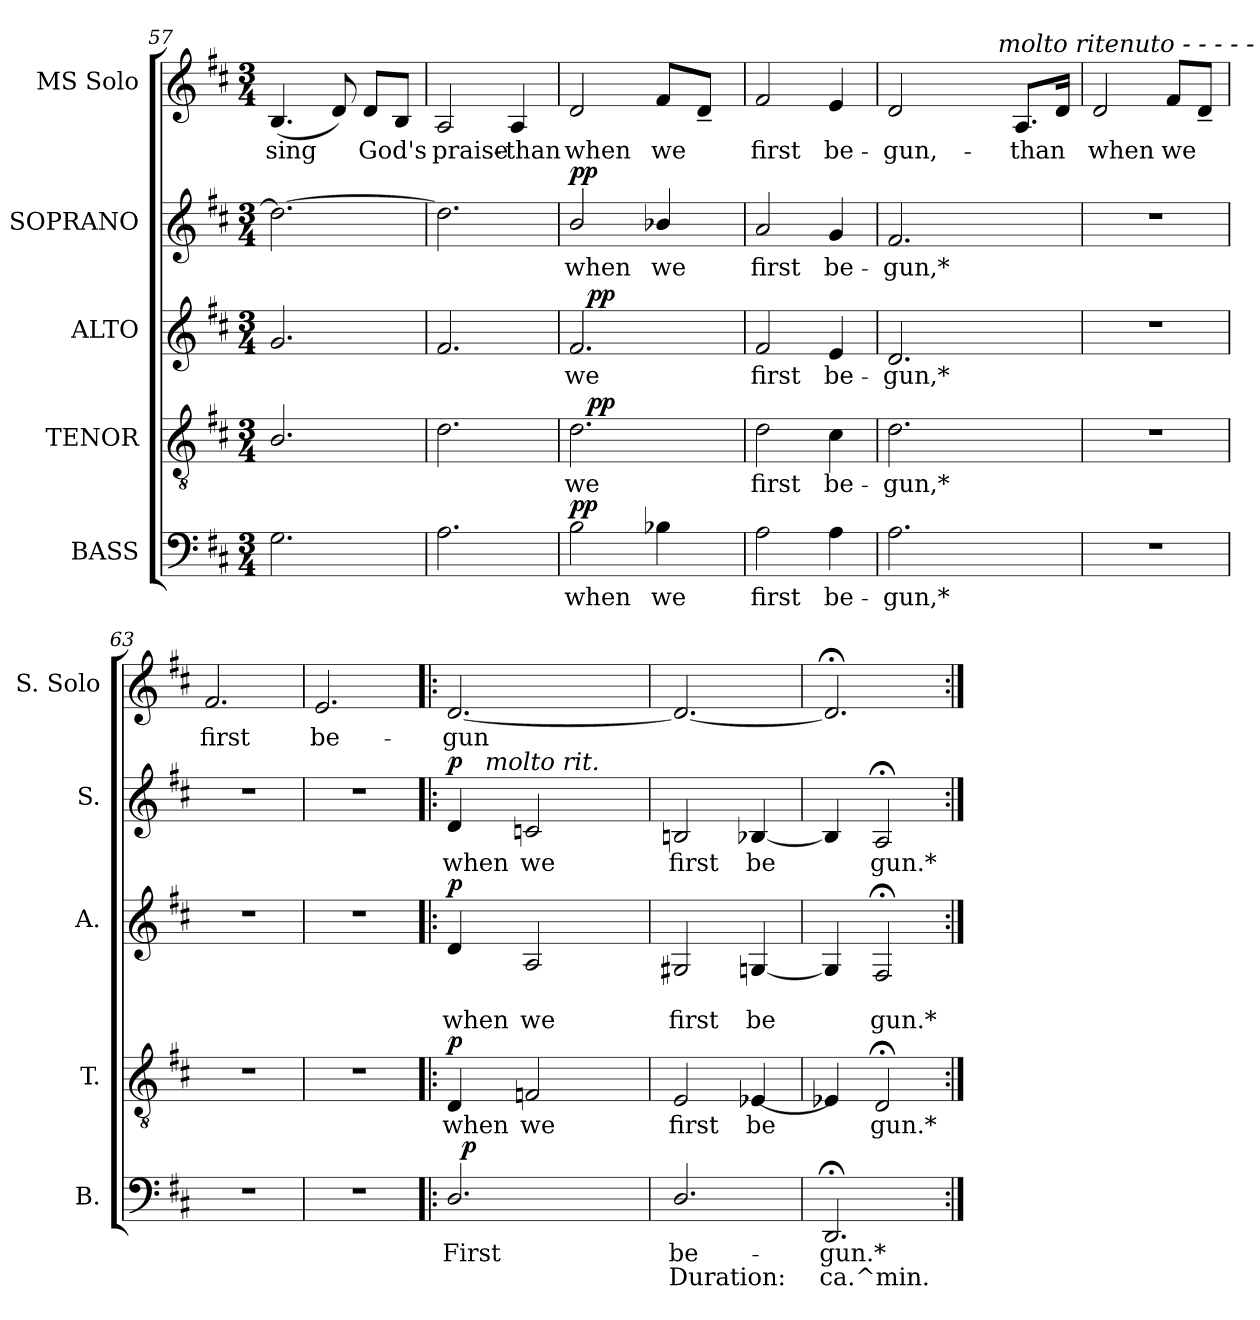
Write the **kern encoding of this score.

**kern	**text	**text	**dynam	**kern	**text	**dynam	**kern	**text	**text	**dynam	**kern	**text	**dynam	**kern	**text
*part5	*part5	*part5	*part5	*part4	*part4	*part4	*part3	*part3	*part3	*part3	*part2	*part2	*part2	*part1	*part1
*staff5	*staff5	*staff5	*staff5	*staff4	*staff4	*staff4	*staff3	*staff3	*staff3	*staff3	*staff2	*staff2	*staff2	*staff1	*staff1
*I"BASS	*	*	*	*I"TENOR	*	*	*I"ALTO	*	*	*	*I"SOPRANO	*	*	*I"MS Solo	*
*I'B.	*	*	*	*I'T.	*	*	*I'A.	*	*	*	*I'S.	*	*	*I'S. Solo	*
*clefF4	*	*	*	*clefGv2	*	*	*clefG2	*	*	*	*clefG2	*	*	*clefG2	*
*k[f#c#]	*	*	*	*k[f#c#]	*	*	*k[f#c#]	*	*	*	*k[f#c#]	*	*	*k[f#c#]	*
*D:	*	*	*	*D:	*	*	*D:	*	*	*	*D:	*	*	*D:	*
*M3/4	*	*	*	*M3/4	*	*	*M3/4	*	*	*	*M3/4	*	*	*M3/4	*
=57	=57	=57	=57	=57	=57	=57	=57	=57	=57	=57	=57	=57	=57	=57	=57
!	!LO:LY:b:cj	!	!	!	!LO:LY:b:cj	!	!	!LO:LY:b:cj	!	!	!	!LO:LY:b:cj	!	!	!LO:LY:b
2.G\	.	.	.	2.B/	.	.	2.g/	.	.	.	2.dd\_>	.	.	(<4.B/	sing
!	!	!	!	!	!	!	!	!	!	!	!	!	!	!	!LO:LY:b
.	.	.	.	.	.	.	.	.	.	.	.	.	.	8d/)	.
!	!	!	!	!	!	!	!	!	!	!	!	!	!	!	!LO:LY:b
.	.	.	.	.	.	.	.	.	.	.	.	.	.	8d/L	God's-
!	!	!	!	!	!	!	!	!	!	!	!	!	!	!	!LO:LY:b
.	.	.	.	.	.	.	.	.	.	.	.	.	.	8B/J	--
=58	=58	=58	=58	=58	=58	=58	=58	=58	=58	=58	=58	=58	=58	=58	=58
!	!LO:LY:b:cj	!	!	!	!LO:LY:b:cj	!	!	!LO:LY:b:cj	!	!	!	!LO:LY:b:cj	!	!	!LO:LY:b
2.A\	.	.	.	2.d\	.	.	2.f#/	.	.	.	2.dd\]	.	.	2A/	-praise-
!	!	!	!	!	!	!	!	!	!	!	!	!	!	!	!LO:LY:b
.	.	.	.	.	.	.	.	.	.	.	.	.	.	4A/	-than
=59	=59	=59	=59	=59	=59	=59	=59	=59	=59	=59	=59	=59	=59	=59	=59
!	!LO:LY:b:cj	!	!LO:DY:a	!	!LO:LY:b:cj	!	!	!LO:LY:b:cj	!	!	!	!LO:LY:b:cj	!LO:DY:a	!	!LO:LY:b
*	*	*	*	*^	*	*	*^	*	*	*	*	*	*	*	*
2B\	when	.	pp	2.d\	32.ryy	we	.	2.f#/	32.ryy	we	.	.	2b/	when	pp	2d/	when
!	!	!	!	!	!	!	!LO:DY:a	!	!	!	!	!LO:DY:a	!	!	!	!	!
.	.	.	.	.	2ryy	.	pp	.	2ryy	.	.	pp	.	.	.	.	.
!	!LO:LY:b:cj	!	!	!	!	!	!	!	!	!	!	!	!	!LO:LY:b:cj	!	!	!LO:LY:b
4B-X\	we	.	.	.	.	.	.	.	.	.	.	.	4b-X/	we	.	8f#/L	we
.	.	.	.	.	8ryy	.	.	.	8ryy	.	.	.	.	.	.	.	.
!	!	!	!	!	!	!	!	!	!	!	!	!	!	!	!	!	!LO:LY:b
.	.	.	.	.	.	.	.	.	.	.	.	.	.	.	.	8d~</J	.
.	.	.	.	.	16ryy	.	.	.	16ryy	.	.	.	.	.	.	.	.
.	.	.	.	.	64ryy	.	.	.	64ryy	.	.	.	.	.	.	.	.
!!LO:PB:g=z
=60	=60	=60	=60	=60	=60	=60	=60	=60	=60	=60	=60	=60	=60	=60	=60	=60	=60
!	!LO:LY:b:cj	!	!	!	!	!LO:LY:b:cj	!	!	!	!LO:LY:b:cj	!	!	!	!LO:LY:b:cj	!	!	!LO:LY:b
*	*	*	*	*v	*v	*	*	*	*	*	*	*	*	*	*	*	*
*	*	*	*	*	*	*	*v	*v	*	*	*	*	*	*	*	*
2A\	first	.	.	2d\	first	.	2f#/	first	.	.	2a/	first	.	2f#/	first
!	!LO:LY:b:cj	!	!	!	!LO:LY:b:cj	!	!	!LO:LY:b:cj	!	!	!	!LO:LY:b:cj	!	!	!LO:LY:b
4A\	be-	.	.	4c#\	be-	.	4e/	be-	.	.	4g/	be-	.	4e/	be-
=61	=61	=61	=61	=61	=61	=61	=61	=61	=61	=61	=61	=61	=61	=61	=61
!	!LO:LY:b:cj	!	!	!	!LO:LY:b:cj	!	!	!LO:LY:b:cj	!	!	!	!LO:LY:b:cj	!	!	!LO:LY:b
*	*	*	*	*	*	*	*	*	*	*	*	*	*	*^	*
2.A\	-gun,*	.	.	2.d\	-gun,*	.	2.d/	-gun,*-	.	.	2.f#/	-gun,*	.	2d/	4ryy	-gun,-
.	.	.	.	.	.	.	.	.	.	.	.	.	.	.	8ryy	.
.	.	.	.	.	.	.	.	.	.	.	.	.	.	.	16ryy	.
.	.	.	.	.	.	.	.	.	.	.	.	.	.	.	64ryy	.
!	!	!	!	!	!	!	!	!	!	!	!	!	!	!	!LO:TX:a:i:t=molto ritenuto - - - - - - - - - - - - - - - - - - - - - - - - - - - - - - - - - - - - - - - - - - - - - - - - - - - - - - - - - - - - - -	!
.	.	.	.	.	.	.	.	.	.	.	.	.	.	.	4ryy	.
!	!	!	!	!	!	!	!	!	!	!	!	!	!	!	!	!LO:LY:b
.	.	.	.	.	.	.	.	.	.	.	.	.	.	8.A/L	.	-than
!	!	!	!	!	!	!	!	!	!	!	!	!	!	!	!	!LO:LY:b
.	.	.	.	.	.	.	.	.	.	.	.	.	.	16d/J	.	.
.	.	.	.	.	.	.	.	.	.	.	.	.	.	.	32.ryy	.
=62	=62	=62	=62	=62	=62	=62	=62	=62	=62	=62	=62	=62	=62	=62	=62	=62
!	!	!	!	!	!	!	!	!	!	!	!	!	!	!	!	!LO:LY:b
*	*	*	*	*	*	*	*	*	*	*	*	*	*	*v	*v	*
2.r	.	.	.	2.r	.	.	2.r	.	.	.	2.r	.	.	2d/	when
!	!	!	!	!	!	!	!	!	!	!	!	!	!	!	!LO:LY:b
.	.	.	.	.	.	.	.	.	.	.	.	.	.	8f#/L	we
!	!	!	!	!	!	!	!	!	!	!	!	!	!	!	!LO:LY:b
.	.	.	.	.	.	.	.	.	.	.	.	.	.	8d~</J	.
=63	=63	=63	=63	=63	=63	=63	=63	=63	=63	=63	=63	=63	=63	=63	=63
!	!	!	!	!	!	!	!	!	!	!	!	!	!	!	!LO:LY:b
2.r	.	.	.	2.r	.	.	2.r	.	.	.	2.r	.	.	2.f#/	first
=64	=64	=64	=64	=64	=64	=64	=64	=64	=64	=64	=64	=64	=64	=64	=64
!	!	!	!	!	!	!	!	!	!	!	!	!	!	!	!LO:LY:b
2.r	.	.	.	2.r	.	.	2.r	.	.	.	2.r	.	.	2.e/	be-
=65!|:	=65!|:	=65!|:	=65!|:	=65!|:	=65!|:	=65!|:	=65!|:	=65!|:	=65!|:	=65!|:	=65!|:	=65!|:	=65!|:	=65!|:	=65!|:
!	!LO:LY:b:cj	!	!	!	!LO:LY:b:cj	!LO:DY:a	!	!LO:LY:b:cj	!LO:LY:b:cj	!LO:DY:a	!	!LO:LY:b:cj	!LO:DY:a	!	!LO:LY:b
*^	*	*	*	*	*	*	*	*	*	*	*^	*	*	*	*
2.D/	32ryy	First	.	.	4D/	when	p	4d/	--	-when	p	4d/	16ryy	when	p	[<2.d/	-gun
!	!	!	!	!LO:DY:a	!	!	!	!	!	!	!	!	!	!	!	!	!
.	2ryy	.	.	p	.	.	.	.	.	.	.	.	.	.	.	.	.
.	.	.	.	.	.	.	.	.	.	.	.	.	64ryy	.	.	.	.
!	!	!	!	!	!	!	!	!	!	!	!	!	!LO:TX:a:i:t=molto rit.	!	!	!	!
.	.	.	.	.	.	.	.	.	.	.	.	.	2ryy	.	.	.	.
!	!	!	!	!	!	!LO:LY:b:cj	!	!	!LO:LY:b:cj	!LO:LY:b:cj	!	!	!	!LO:LY:b:cj	!	!	!
.	.	.	.	.	2Fn/	we	.	2A/	-	-we	.	2cn/	.	we	.	.	.
.	8..ryy	.	.	.	.	.	.	.	.	.	.	.	.	.	.	.	.
.	.	.	.	.	.	.	.	.	.	.	.	.	8ryy	.	.	.	.
.	.	.	.	.	.	.	.	.	.	.	.	.	32.ryy	.	.	.	.
=66	=66	=66	=66	=66	=66	=66	=66	=66	=66	=66	=66	=66	=66	=66	=66	=66	=66
!	!	!LO:LY:b:cj	!LO:LY:b:cj	!	!	!LO:LY:b:cj	!	!	!LO:LY:b:cj	!LO:LY:b:cj	!	!	!	!LO:LY:b:cj	!	!	!LO:LY:b
*v	*v	*	*	*	*	*	*	*	*	*	*	*v	*v	*	*	*	*
2.D/	be-	-Duration:	.	2E/	first	.	2G#X/	-	-first	.	2Bn/	first	.	2.d/_<	.
!	!	!	!	!	!LO:LY:b:cj	!	!	!LO:LY:b:cj	!LO:LY:b:cj	!	!	!LO:LY:b:cj	!	!	!
.	.	.	.	[<4E-X/	be-	.	[<4Gn/	-	-be-	.	[<4B-X/	be-	.	.	.
=67	=67	=67	=67	=67	=67	=67	=67	=67	=67	=67	=67	=67	=67	=67	=67
!	!LO:LY:b:cj	!LO:LY:b:cj	!	!	!LO:LY:b:cj	!	!	!LO:LY:b:cj	!LO:LY:b:cj	!	!	!LO:LY:b:cj	!	!	!LO:LY:b
2.DD;<</	gun.*	ca.^min.	.	4E-X/]	--	.	4Gn/]	--	--	.	4B-/]	--	.	2.d;</]	.
!	!	!	!	!	!LO:LY:b:cj	!	!	!LO:LY:b:cj	!LO:LY:b:cj	!	!	!LO:LY:b:cj	!	!	!
.	.	.	.	2D;</	-gun.*	.	2F#;</	--	-gun.*	.	2A;</	-gun.*	.	.	.
=:|!	=:|!	=:|!	=:|!	=:|!	=:|!	=:|!	=:|!	=:|!	=:|!	=:|!	=:|!	=:|!	=:|!	=:|!	=:|!
*-	*-	*-	*-	*-	*-	*-	*-	*-	*-	*-	*-	*-	*-	*-	*-
